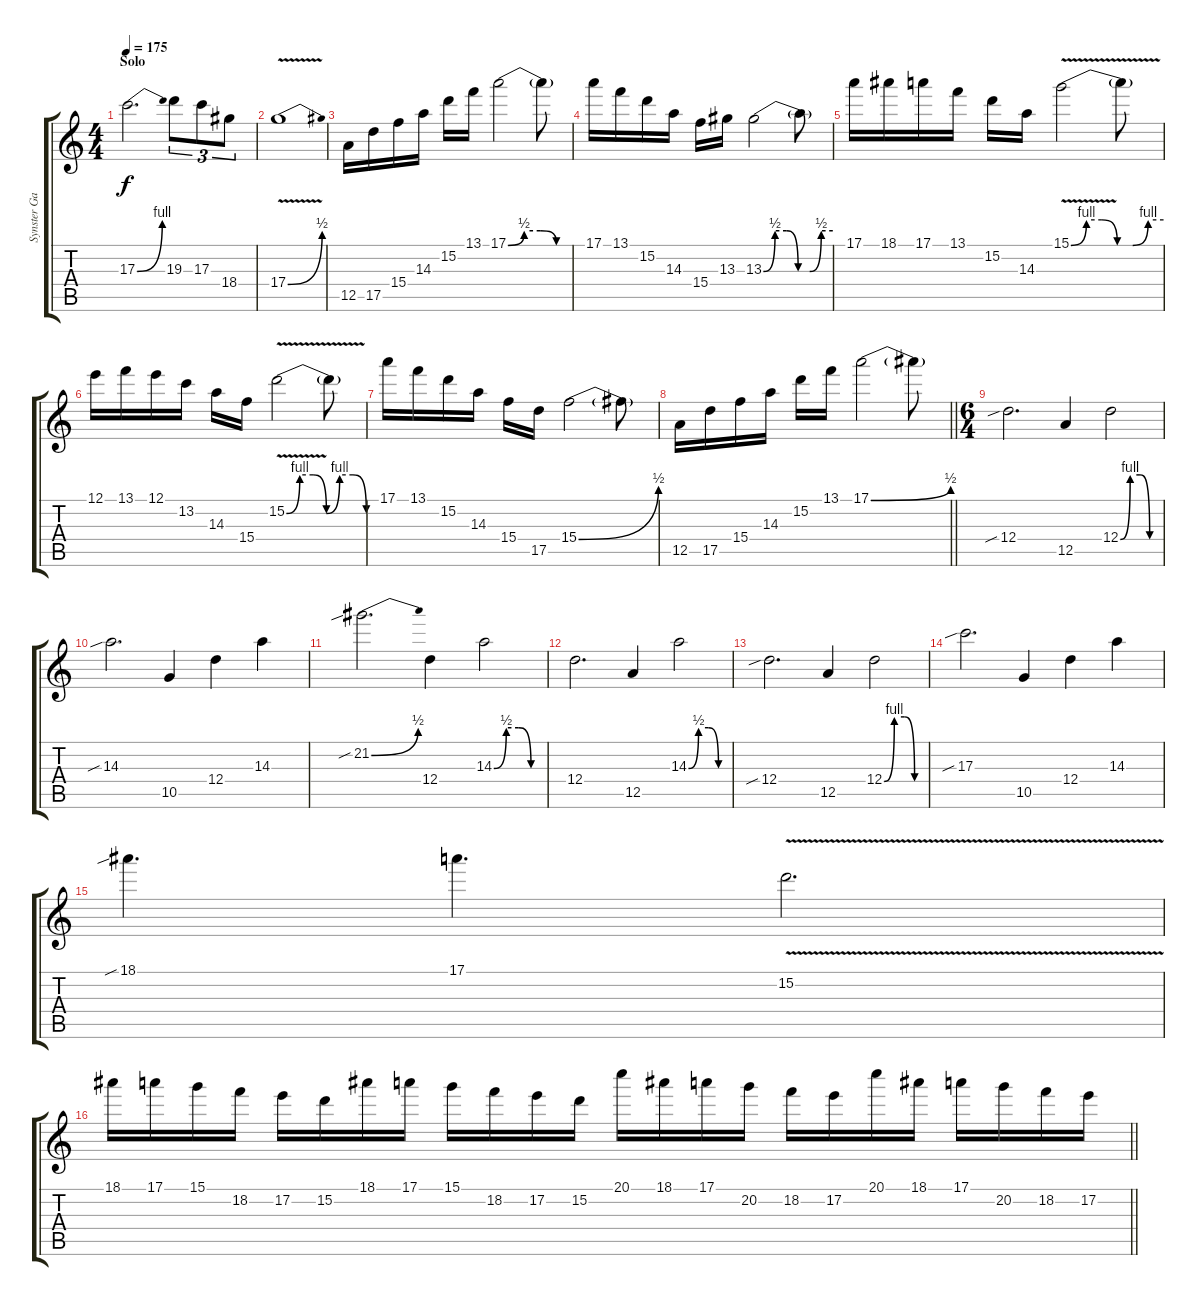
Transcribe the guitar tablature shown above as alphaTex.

\track ("Synster Gates" "Synster Ga") {instrument distortionguitar}
\staff {score tabs}
\tuning (E4 B3 G3 D3 A2 D2) {hide}
\ts (4 4)
\section ("" "Solo")
\tempo 175
\clef g2
\ks c
17.3{be (bend 0 0 60 4)}.2{d dy f} 19.3.8{tu (3 2)} 17.3.8{tu (3 2)} 18.4.8{tu (3 2)} |
17.4{be (bend 0 0 60 2) v}.1 |
12.5.16 17.5.16 15.4.16 14.3.16 15.2.16 13.1.16 17.1{be (custom 0 0 15 2 30 2 45 0 60 0)}.2 17.1{t}.8 |
17.1.16 13.1.16 15.2.16 14.3.16 15.4.16 13.3.16 13.3{be (custom 0 0 10 2 20 2 30 0 40 0 50 2 60 2)}.2 13.3{t}.8 |
17.1.16 18.1.16 17.1.16 13.1.16 15.2.16 14.3.16 15.1{be (custom 0 0 10 4 20 4 30 0 40 0 50 4 60 4) v}.2 15.1{t}.8 |
12.1.16 13.1.16 12.1.16 13.2.16 14.3.16 15.4.16 15.2{be (custom 0 0 10 4 20 4 30 0 40 4 50 4 60 0) v}.2 15.2{t}.8 |
17.1.16 13.1.16 15.2.16 14.3.16 15.4.16 17.5.16 15.4{be (bend 0 0 60 2)}.2 15.4{t}.8 |
\barLineRight lightlight
12.5.16 17.5.16 15.4.16 14.3.16 15.2.16 13.1.16 17.1{be (bend 0 0 60 2)}.2 17.1{t}.8 |
\ts (6 4)
12.4{sib}.2{d} 12.5.4 12.4{be (custom 0 0 15 4 30 4 45 0 60 0)}.2 |
14.3{sib}.2{d} 10.5.4 12.4.4 14.3.4 |
21.2{be (bend 0 0 60 2) sib}.2{d} 12.4.4 14.3{be (custom 0 0 15 2 30 2 45 0 60 0)}.2 |
12.4.2{d} 12.5.4 14.3{be (custom 0 0 15 2 30 2 45 0 60 0)}.2 |
12.4{sib}.2{d} 12.5.4 12.4{be (custom 0 0 15 4 30 4 45 0 60 0)}.2 |
17.3{sib}.2{d} 10.5.4 12.4.4 14.3.4 |
18.1{sib}.4{d} 17.1.4{d} 15.2{v}.2{d} |
\barLineRight lightlight
18.1.16 17.1.16 15.1.16 18.2.16 17.2.16 15.2.16 18.1.16 17.1.16 15.1.16 18.2.16 17.2.16 15.2.16 20.1.16 18.1.16 17.1.16 20.2.16 18.2.16 17.2.16 20.1.16 18.1.16 17.1.16 20.2.16 18.2.16 17.2.16
